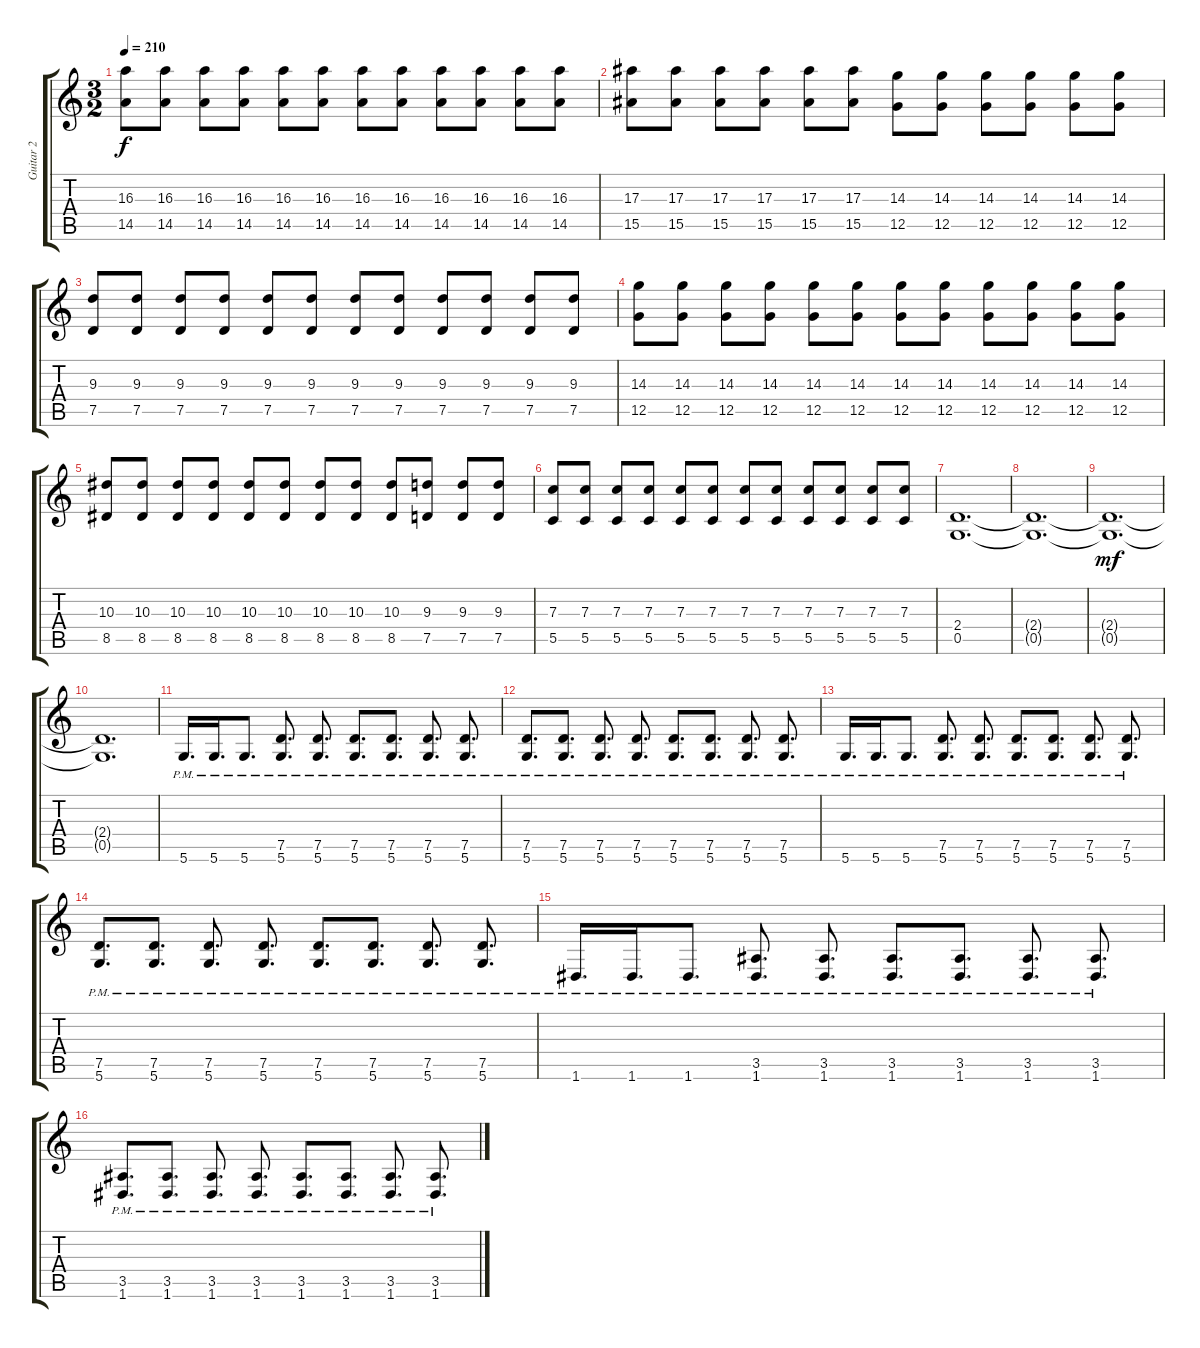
\track ("Guitar 2" "Guitar 2") {instrument distortionguitar}
\staff {score tabs}
\tuning (D4 A3 F3 C3 G2 D2) {hide}
\ts (3 2)
\tempo 210
\clef g2
\ks c
(16.3 14.5).8{dy f} (16.3 14.5).8 (16.3 14.5).8 (16.3 14.5).8 (16.3 14.5).8 (16.3 14.5).8 (16.3 14.5).8 (16.3 14.5).8 (16.3 14.5).8 (16.3 14.5).8 (16.3 14.5).8 (16.3 14.5).8 |
(17.3 15.5).8 (17.3 15.5).8 (17.3 15.5).8 (17.3 15.5).8 (17.3 15.5).8 (17.3 15.5).8 (14.3 12.5).8 (14.3 12.5).8 (14.3 12.5).8 (14.3 12.5).8 (14.3 12.5).8 (14.3 12.5).8 |
(9.3 7.5).8 (9.3 7.5).8 (9.3 7.5).8 (9.3 7.5).8 (9.3 7.5).8 (9.3 7.5).8 (9.3 7.5).8 (9.3 7.5).8 (9.3 7.5).8 (9.3 7.5).8 (9.3 7.5).8 (9.3 7.5).8 |
(14.3 12.5).8 (14.3 12.5).8 (14.3 12.5).8 (14.3 12.5).8 (14.3 12.5).8 (14.3 12.5).8 (14.3 12.5).8 (14.3 12.5).8 (14.3 12.5).8 (14.3 12.5).8 (14.3 12.5).8 (14.3 12.5).8 |
(10.3 8.5).8 (10.3 8.5).8 (10.3 8.5).8 (10.3 8.5).8 (10.3 8.5).8 (10.3 8.5).8 (10.3 8.5).8 (10.3 8.5).8 (10.3 8.5).8 (9.3 7.5).8 (9.3 7.5).8 (9.3 7.5).8 |
(7.3 5.5).8 (7.3 5.5).8 (7.3 5.5).8 (7.3 5.5).8 (7.3 5.5).8 (7.3 5.5).8 (7.3 5.5).8 (7.3 5.5).8 (7.3 5.5).8 (7.3 5.5).8 (7.3 5.5).8 (7.3 5.5).8 |
(2.4 0.5).1{d} |
(2.4{t} 0.5{t}).1{d} |
(2.4{t} 0.5{t}).1{d dy mf} |
(2.4{t} 0.5{t}).1{d} |
5.6{pm}.16{d} 5.6{pm}.16{d} 5.6{pm}.8{d} (7.5{pm} 5.6{pm}).8{d} (7.5{pm} 5.6).8{d} (7.5{pm} 5.6{pm}).8{d} (7.5{pm} 5.6{pm}).8{d} (7.5{pm} 5.6{pm}).8{d} (7.5{pm} 5.6{pm}).8{d} |
(7.5 5.6{pm}).8{d} (7.5{pm} 5.6{pm}).8{d} (7.5{pm} 5.6{pm}).8{d} (7.5{pm} 5.6{pm}).8{d} (7.5{pm} 5.6{pm}).8{d} (7.5{pm} 5.6{pm}).8{d} (7.5{pm} 5.6{pm}).8{d} (7.5{pm} 5.6{pm}).8{d} |
5.6{pm}.16{d} 5.6{pm}.16{d} 5.6{pm}.8{d} (7.5{pm} 5.6{pm}).8{d} (7.5{pm} 5.6).8{d} (7.5{pm} 5.6{pm}).8{d} (7.5{pm} 5.6{pm}).8{d} (7.5{pm} 5.6{pm}).8{d} (7.5{pm} 5.6{pm}).8{d} |
(7.5 5.6{pm}).8{d} (7.5{pm} 5.6{pm}).8{d} (7.5{pm} 5.6{pm}).8{d} (7.5{pm} 5.6{pm}).8{d} (7.5{pm} 5.6{pm}).8{d} (7.5{pm} 5.6{pm}).8{d} (7.5{pm} 5.6{pm}).8{d} (7.5{pm} 5.6{pm}).8{d} |
1.6{pm}.16{d} 1.6{pm}.16{d} 1.6{pm}.8{d} (3.5{pm} 1.6{pm}).8{d} (3.5{pm} 1.6{pm}).8{d} (3.5{pm} 1.6{pm}).8{d} (3.5{pm} 1.6{pm}).8{d} (3.5{pm} 1.6).8{d} (3.5{pm} 1.6{pm}).8{d} |
(3.5{pm} 1.6{pm}).8{d} (3.5{pm} 1.6{pm}).8{d} (3.5{pm} 1.6{pm}).8{d} (3.5{pm} 1.6{pm}).8{d} (3.5{pm} 1.6{pm}).8{d} (3.5{pm} 1.6{pm}).8{d} (3.5{pm} 1.6{pm}).8{d} (3.5{pm} 1.6{pm}).8{d}
